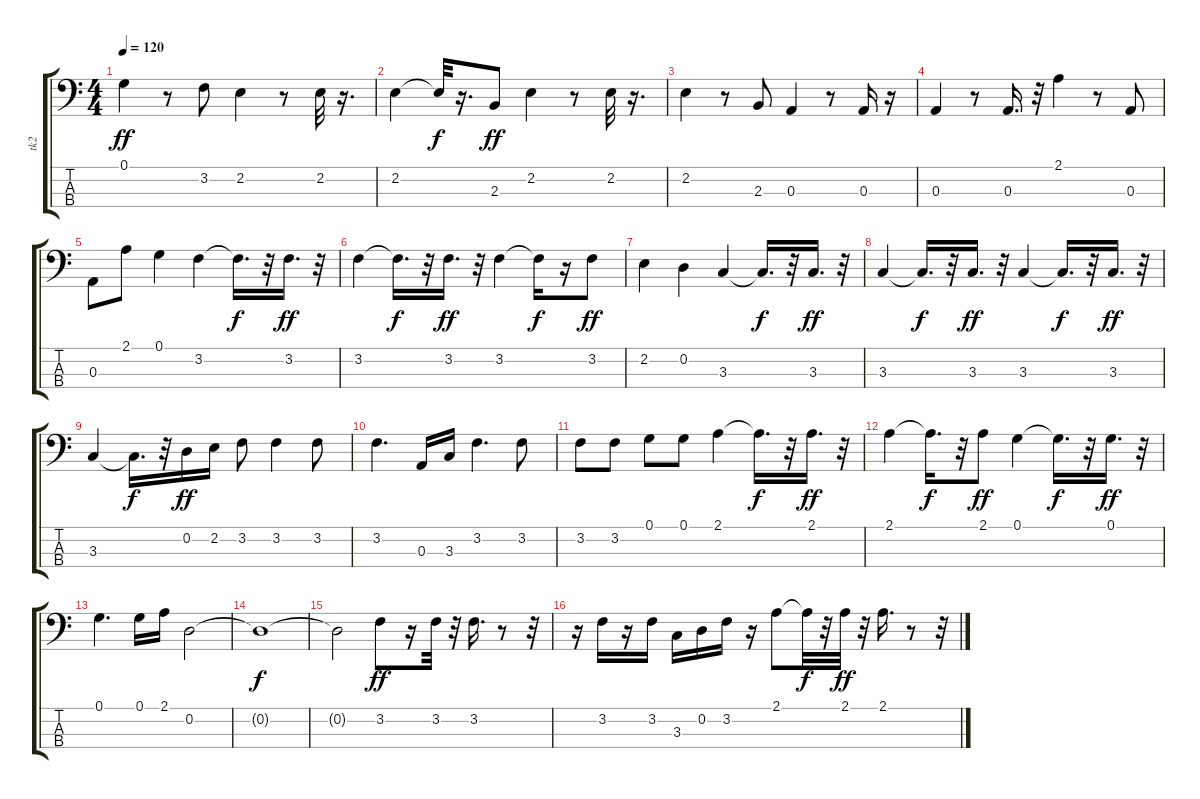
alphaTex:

\track ("tk2" "tk2") {instrument electricbasspick}
\staff {score tabs}
\tuning (G2 D2 A1 E1) {hide}
\ts (4 4)
\tempo 120
\clef f4
\ks c
0.1.4{dy ff} r.8 3.2.8 2.2.4 r.8 2.2.32 r.16{d} |
2.2.4 2.2{t}.32{dy f} r.16{d} 2.3.8{dy ff} 2.2.4 r.8 2.2.32 r.16{d} |
2.2.4 r.8 2.3.8 0.3.4 r.8 0.3.16 r.16 |
0.3.4 r.8 0.3.16{d} r.32 2.1.4 r.8 0.3.8 |
0.3.8 2.1.8 0.1.4 3.2.4 3.2{t}.16{d dy f} r.32 3.2.16{d dy ff} r.32 |
3.2.4 3.2{t}.16{d dy f} r.32 3.2.16{d dy ff} r.32 3.2.4 3.2{t}.16{dy f} r.16 3.2.8{dy ff} |
2.2.4 0.2.4 3.3.4 3.3{t}.16{d dy f} r.32 3.3.16{d dy ff} r.32 |
3.3.4 3.3{t}.16{d dy f} r.32 3.3.16{d dy ff} r.32 3.3.4 3.3{t}.16{d dy f} r.32 3.3.16{d dy ff} r.32 |
3.3.4 3.3{t}.16{d dy f} r.32 0.2.16{dy ff} 2.2.16 3.2.8 3.2.4 3.2.8 |
3.2.4{d} 0.3.16 3.3.16 3.2.4{d} 3.2.8 |
3.2.8 3.2.8 0.1.8 0.1.8 2.1.4 2.1{t}.16{d dy f} r.32 2.1.16{d dy ff} r.32 |
2.1.4 2.1{t}.16{d dy f} r.32 2.1.8{dy ff} 0.1.4 0.1{t}.16{d dy f} r.32 0.1.16{d dy ff} r.32 |
0.1.4{d} 0.1.16 2.1.16 0.2.2 |
0.2{t}.1{dy f} |
0.2{t}.2 3.2.8{dy ff} r.16 3.2.32 r.32 3.2.16{d} r.8 r.32 |
r.16 3.2.16 r.16 3.2.16 3.3.16 0.2.16 3.2.16 r.16 2.1.8 2.1{t}.32{dy f} r.32 2.1.32{dy ff} r.32 2.1.16{d} r.8 r.32
